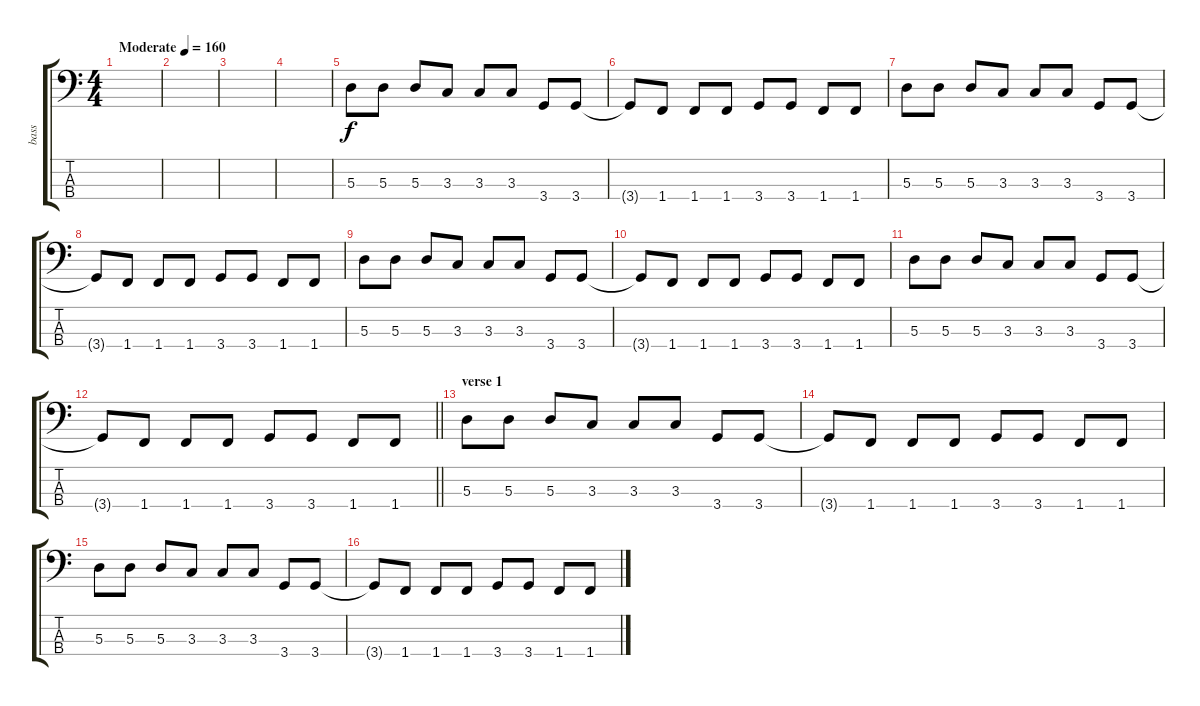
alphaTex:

\track ("bass" "bass") {instrument electricbassfinger}
\staff {score tabs}
\tuning (G2 D2 A1 E1) {hide}
\ts (4 4)
\tempo (160 "Moderate")
\clef f4
\ks c
|
|
|
|
5.3.8 5.3.8 5.3.8 3.3.8 3.3.8 3.3.8 3.4.8 3.4.8 |
3.4{t}.8 1.4.8 1.4.8 1.4.8 3.4.8 3.4.8 1.4.8 1.4.8 |
5.3.8 5.3.8 5.3.8 3.3.8 3.3.8 3.3.8 3.4.8 3.4.8 |
3.4{t}.8 1.4.8 1.4.8 1.4.8 3.4.8 3.4.8 1.4.8 1.4.8 |
5.3.8 5.3.8 5.3.8 3.3.8 3.3.8 3.3.8 3.4.8 3.4.8 |
3.4{t}.8 1.4.8 1.4.8 1.4.8 3.4.8 3.4.8 1.4.8 1.4.8 |
5.3.8 5.3.8 5.3.8 3.3.8 3.3.8 3.3.8 3.4.8 3.4.8 |
\barLineRight lightlight
3.4{t}.8 1.4.8 1.4.8 1.4.8 3.4.8 3.4.8 1.4.8 1.4.8 |
\section ("" "verse 1")
5.3.8 5.3.8 5.3.8 3.3.8 3.3.8 3.3.8 3.4.8 3.4.8 |
3.4{t}.8 1.4.8 1.4.8 1.4.8 3.4.8 3.4.8 1.4.8 1.4.8 |
5.3.8 5.3.8 5.3.8 3.3.8 3.3.8 3.3.8 3.4.8 3.4.8 |
3.4{t}.8 1.4.8 1.4.8 1.4.8 3.4.8 3.4.8 1.4.8 1.4.8
